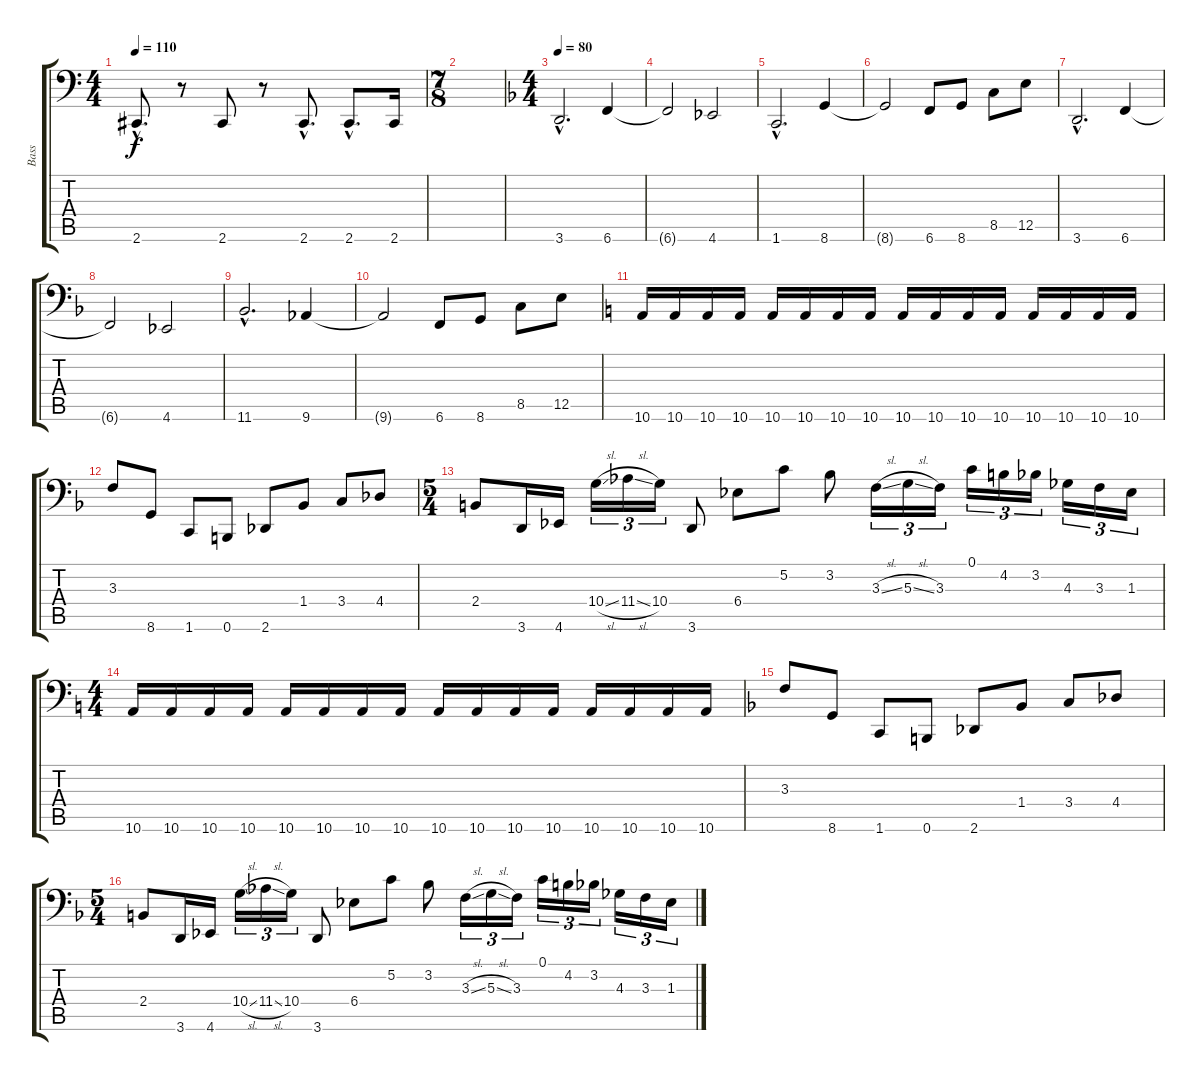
\track ("Bass" "Bass") {instrument electricbassfinger}
\staff {score tabs}
\tuning (C3 G2 D2 A1 E1 B0) {hide}
\ts (4 4)
\tempo 110
\clef f4
\ks c
2.6{hac}.8{d dy f} r.8 2.6.8 r.8 2.6{hac}.8{d} 2.6{hac}.8{d} 2.6.16 |
\ts (7 8)
|
\ts (4 4)
\tempo 80
\ks dminor
3.6{hac}.2{d} 6.6.4 |
6.6{t}.2 4.6.2 |
1.6{hac}.2{d} 8.6.4 |
8.6{t}.2 6.6.8 8.6.8 8.5.8 12.5.8 |
3.6{hac}.2{d} 6.6.4 |
6.6{t}.2 4.6.2 |
11.6{hac}.2{d} 9.6.4 |
9.6{t}.2 6.6.8 8.6.8 8.5.8 12.5.8 |
\ks c
10.6.16 10.6.16 10.6.16 10.6.16 10.6.16 10.6.16 10.6.16 10.6.16 10.6.16 10.6.16 10.6.16 10.6.16 10.6.16 10.6.16 10.6.16 10.6.16 |
\ks dminor
3.3.8 8.6.8 1.6.8 0.6.8 2.6.8 1.4.8 3.4.8 4.4.8 |
\ts (5 4)
2.4.8 3.6.16 4.6.16 10.4{sl}.16{tu (3 2)} 11.4{sl}.16{tu (3 2)} 10.4.16{tu (3 2)} 3.6.8 6.4.8 5.2.8 3.2.8 3.3{sl}.16{tu (3 2)} 5.3{sl}.16{tu (3 2)} 3.3.16{tu (3 2)} 0.1.16{tu (3 2)} 4.2.16{tu (3 2)} 3.2.16{tu (3 2)} 4.3.16{tu (3 2)} 3.3.16{tu (3 2)} 1.3.16{tu (3 2)} |
\ts (4 4)
\ks c
10.6.16 10.6.16 10.6.16 10.6.16 10.6.16 10.6.16 10.6.16 10.6.16 10.6.16 10.6.16 10.6.16 10.6.16 10.6.16 10.6.16 10.6.16 10.6.16 |
\ks dminor
3.3.8 8.6.8 1.6.8 0.6.8 2.6.8 1.4.8 3.4.8 4.4.8 |
\ts (5 4)
2.4.8 3.6.16 4.6.16 10.4{sl}.16{tu (3 2)} 11.4{sl}.16{tu (3 2)} 10.4.16{tu (3 2)} 3.6.8 6.4.8 5.2.8 3.2.8 3.3{sl}.16{tu (3 2)} 5.3{sl}.16{tu (3 2)} 3.3.16{tu (3 2)} 0.1.16{tu (3 2)} 4.2.16{tu (3 2)} 3.2.16{tu (3 2)} 4.3.16{tu (3 2)} 3.3.16{tu (3 2)} 1.3.16{tu (3 2)}
